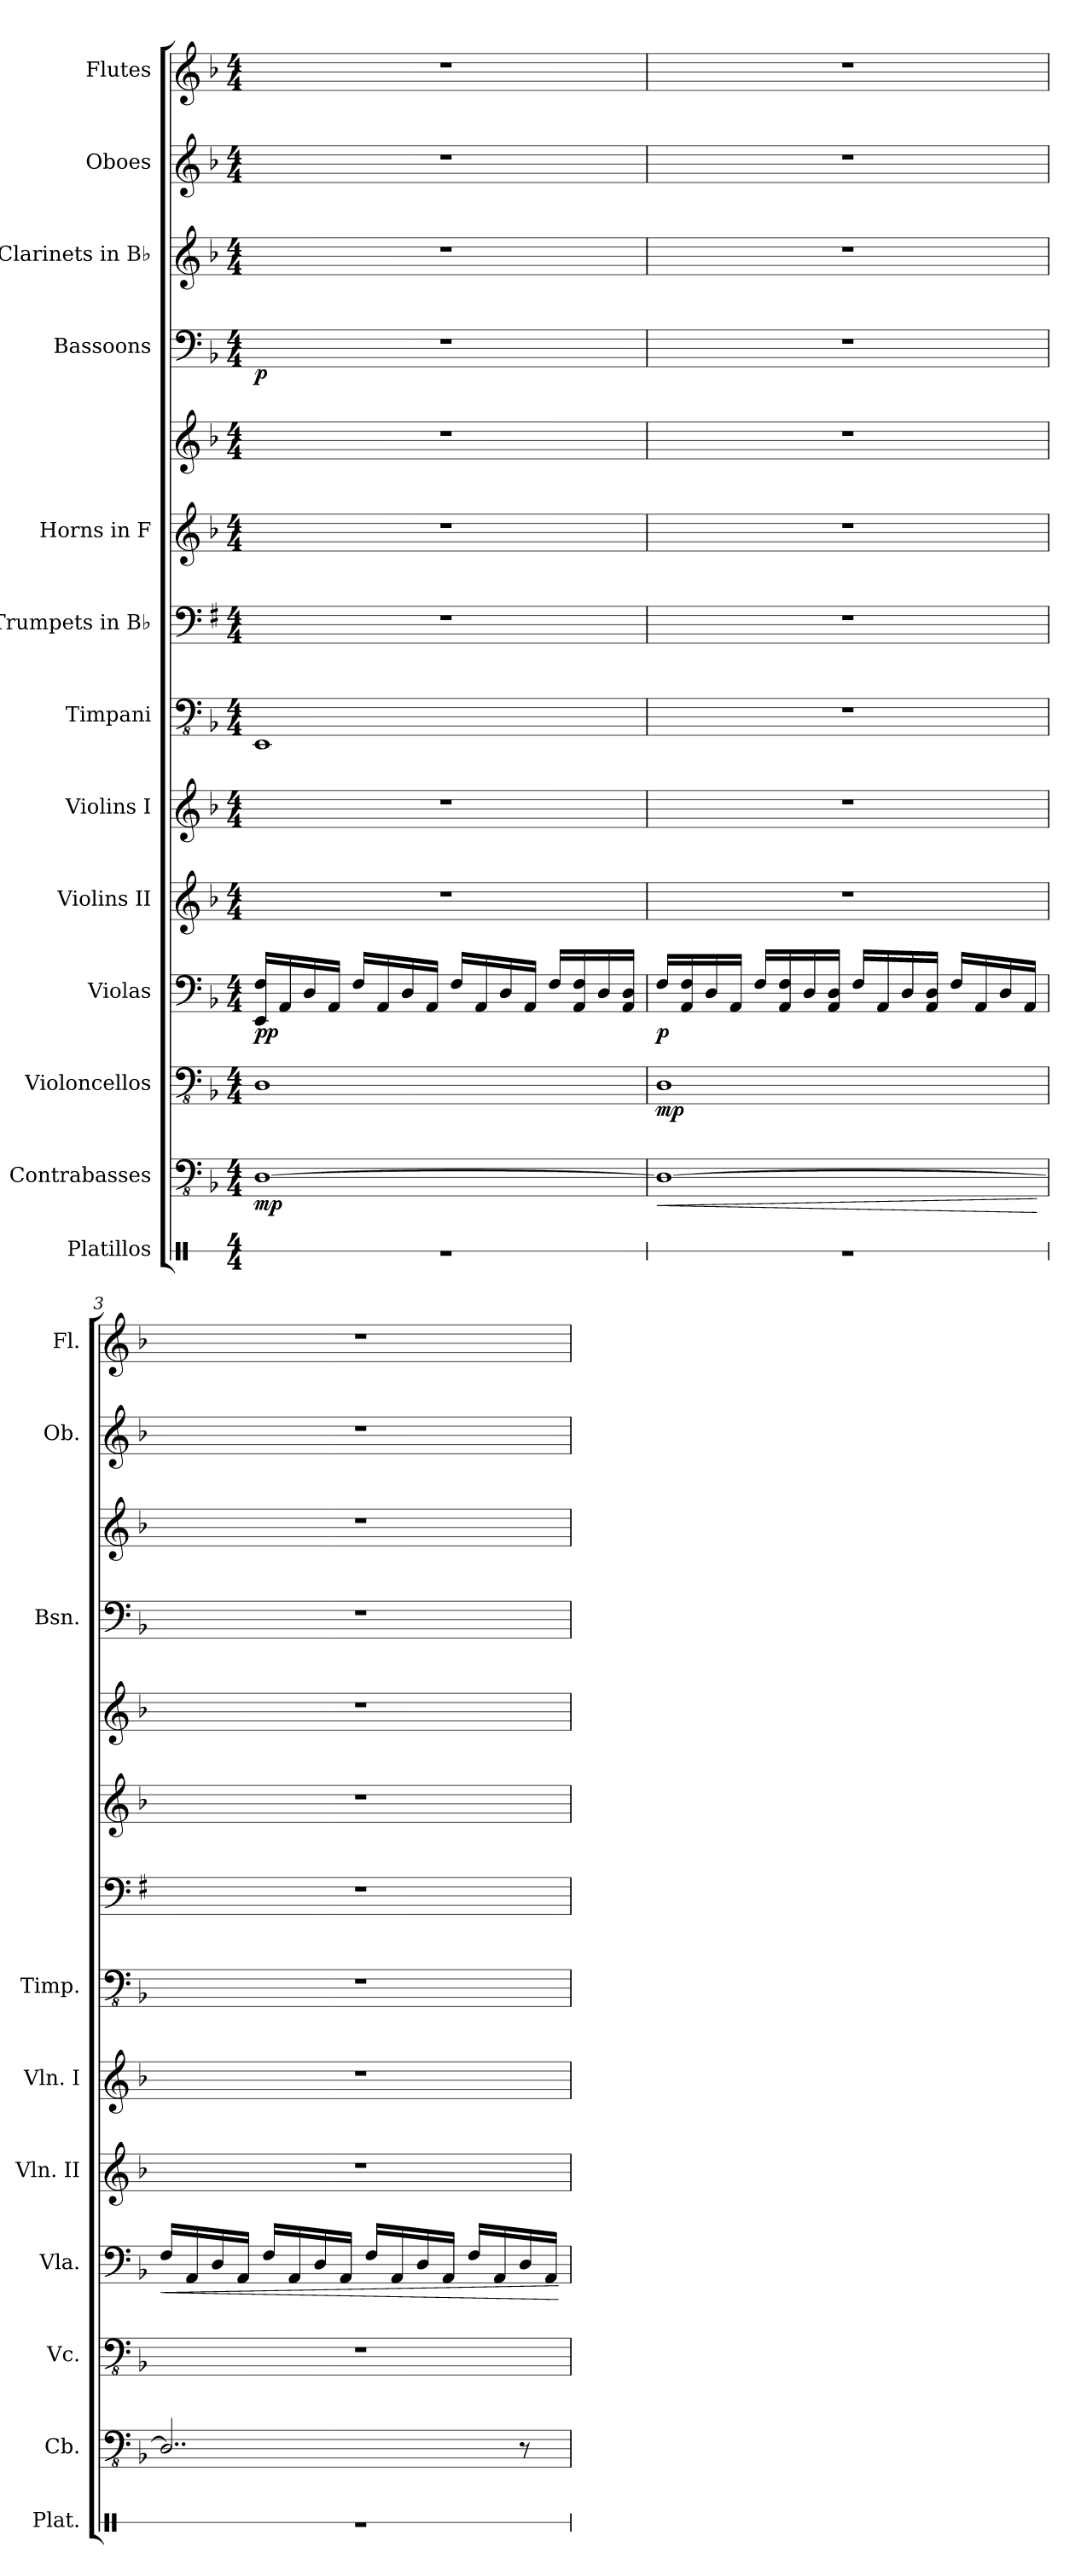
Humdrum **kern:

**kern	**kern	**dynam	**kern	**dynam	**kern	**dynam	**kern	**kern	**kern	**kern	**kern	**kern	**kern	**dynam	**kern	**kern	**kern
*part13	*part12	*part12	*part11	*part11	*part10	*part10	*part9	*part8	*part7	*part6	*part5	*part5	*part4	*part4	*part3	*part2	*part1
*staff14	*staff13	*staff13	*staff12	*staff12	*staff11	*staff11	*staff10	*staff9	*staff8	*staff7	*staff6	*staff5	*staff4	*staff4	*staff3	*staff2	*staff1
*I"Platillos	*I"Contrabasses	*	*I"Violoncellos	*	*I"Violas	*	*I"Violins II	*I"Violins I	*I"Timpani	*I"Trumpets in B♭	*I"Horns in F	*	*I"Bassoons	*	*I"Clarinets in B♭	*I"Oboes	*I"Flutes
*I'Plat.	*I'Cb.	*	*I'Vc.	*	*I'Vla.	*	*I'Vln. II	*I'Vln. I	*I'Timp.	*	*	*	*I'Bsn.	*	*	*I'Ob.	*I'Fl.
*stria1	*	*	*	*	*	*	*	*	*	*	*	*	*	*	*	*	*
*clefX	*clefFv4	*	*clefFv4	*	*clefF4	*	*clefG2	*clefG2	*clefFv4	*clefF4	*clefG2	*clefG2	*clefF4	*	*clefG2	*clefG2	*clefG2
*	*ITrd7c12	*	*	*	*	*	*	*	*	*ITrd1c2	*ITrd4c7	*ITrd4c7	*	*	*ITrd1c2	*	*
*k[]	*k[b-]	*	*k[b-]	*	*k[b-]	*	*k[b-]	*k[b-]	*k[b-]	*k[b-]	*k[b-e-]	*k[b-e-]	*k[b-]	*	*k[b-e-a-]	*k[b-]	*k[b-]
*M4/4	*M4/4	*	*M4/4	*	*M4/4	*	*M4/4	*M4/4	*M4/4	*M4/4	*M4/4	*M4/4	*M4/4	*	*M4/4	*M4/4	*M4/4
*MM103	*MM103	*	*MM103	*	*MM103	*	*MM103	*MM103	*MM103	*MM103	*MM103	*MM103	*MM103	*	*MM103	*MM103	*MM103
=1	=1	=1	=1	=1	=1	=1	=1	=1	=1	=1	=1	=1	=1	=1	=1	=1	=1
!	!	!LO:DY:b	!	!	!	!LO:DY:b	!	!	!	!	!	!	!	!LO:DY:b	!	!	!
1r	[1DDD	mp	1DD	.	16EE/ 16F/LL	pp	1r	1r	1EEE	1r	1r	1r	1r	p	1r	1r	1r
.	.	.	.	.	16AA/	.	.	.	.	.	.	.	.	.	.	.	.
.	.	.	.	.	16D/	.	.	.	.	.	.	.	.	.	.	.	.
.	.	.	.	.	16AA/JJ	.	.	.	.	.	.	.	.	.	.	.	.
.	.	.	.	.	16F/LL	.	.	.	.	.	.	.	.	.	.	.	.
.	.	.	.	.	16AA/	.	.	.	.	.	.	.	.	.	.	.	.
.	.	.	.	.	16D/	.	.	.	.	.	.	.	.	.	.	.	.
.	.	.	.	.	16AA/JJ	.	.	.	.	.	.	.	.	.	.	.	.
.	.	.	.	.	16F/LL	.	.	.	.	.	.	.	.	.	.	.	.
.	.	.	.	.	16AA/	.	.	.	.	.	.	.	.	.	.	.	.
.	.	.	.	.	16D/	.	.	.	.	.	.	.	.	.	.	.	.
.	.	.	.	.	16AA/JJ	.	.	.	.	.	.	.	.	.	.	.	.
.	.	.	.	.	16F/LL	.	.	.	.	.	.	.	.	.	.	.	.
.	.	.	.	.	16AA/ 16F/	.	.	.	.	.	.	.	.	.	.	.	.
.	.	.	.	.	16D/	.	.	.	.	.	.	.	.	.	.	.	.
.	.	.	.	.	16AA/ 16D/JJ	.	.	.	.	.	.	.	.	.	.	.	.
=2	=2	=2	=2	=2	=2	=2	=2	=2	=2	=2	=2	=2	=2	=2	=2	=2	=2
!	!	!LO:HP:b	!	!LO:DY:b	!	!LO:DY:b	!	!	!	!	!	!	!	!	!	!	!
1r	1DDD_	<	1DD	mp	16F/LL	p	1r	1r	1r	1r	1r	1r	1r	.	1r	1r	1r
.	.	.	.	.	16AA/ 16F/	.	.	.	.	.	.	.	.	.	.	.	.
.	.	.	.	.	16D/	.	.	.	.	.	.	.	.	.	.	.	.
.	.	.	.	.	16AA/JJ	.	.	.	.	.	.	.	.	.	.	.	.
.	.	.	.	.	16F/LL	.	.	.	.	.	.	.	.	.	.	.	.
.	.	.	.	.	16AA/ 16F/	.	.	.	.	.	.	.	.	.	.	.	.
.	.	.	.	.	16D/	.	.	.	.	.	.	.	.	.	.	.	.
.	.	.	.	.	16AA/ 16D/JJ	.	.	.	.	.	.	.	.	.	.	.	.
.	.	.	.	.	16F/LL	.	.	.	.	.	.	.	.	.	.	.	.
.	.	.	.	.	16AA/	.	.	.	.	.	.	.	.	.	.	.	.
.	.	.	.	.	16D/	.	.	.	.	.	.	.	.	.	.	.	.
.	.	.	.	.	16AA/ 16D/JJ	.	.	.	.	.	.	.	.	.	.	.	.
.	.	.	.	.	16F/LL	.	.	.	.	.	.	.	.	.	.	.	.
.	.	.	.	.	16AA/	.	.	.	.	.	.	.	.	.	.	.	.
.	.	.	.	.	16D/	.	.	.	.	.	.	.	.	.	.	.	.
.	.	.	.	.	16AA/JJ	.	.	.	.	.	.	.	.	.	.	.	.
.	.	[	.	.	.	.	.	.	.	.	.	.	.	.	.	.	.
!!LO:PB:g=z
=3	=3	=3	=3	=3	=3	=3	=3	=3	=3	=3	=3	=3	=3	=3	=3	=3	=3
!	!	!	!	!	!	!LO:HP:b	!	!	!	!	!	!	!	!	!	!	!
1r	2..DDD/]	.	1r	.	16F/LL	<	1r	1r	1r	1r	1r	1r	1r	.	1r	1r	1r
.	.	.	.	.	16AA/	.	.	.	.	.	.	.	.	.	.	.	.
.	.	.	.	.	16D/	.	.	.	.	.	.	.	.	.	.	.	.
.	.	.	.	.	16AA/JJ	.	.	.	.	.	.	.	.	.	.	.	.
.	.	.	.	.	16F/LL	.	.	.	.	.	.	.	.	.	.	.	.
.	.	.	.	.	16AA/	.	.	.	.	.	.	.	.	.	.	.	.
.	.	.	.	.	16D/	.	.	.	.	.	.	.	.	.	.	.	.
.	.	.	.	.	16AA/JJ	.	.	.	.	.	.	.	.	.	.	.	.
.	.	.	.	.	16F/LL	.	.	.	.	.	.	.	.	.	.	.	.
.	.	.	.	.	16AA/	.	.	.	.	.	.	.	.	.	.	.	.
.	.	.	.	.	16D/	.	.	.	.	.	.	.	.	.	.	.	.
.	.	.	.	.	16AA/JJ	.	.	.	.	.	.	.	.	.	.	.	.
.	.	.	.	.	16F/LL	.	.	.	.	.	.	.	.	.	.	.	.
.	.	.	.	.	16AA/	.	.	.	.	.	.	.	.	.	.	.	.
.	8r	.	.	.	16D/	.	.	.	.	.	.	.	.	.	.	.	.
.	.	.	.	.	16AA/JJ	.	.	.	.	.	.	.	.	.	.	.	.
.	.	.	.	.	.	[	.	.	.	.	.	.	.	.	.	.	.
=	=	=	=	=	=	=	=	=	=	=	=	=	=	=	=	=	=
*-	*-	*-	*-	*-	*-	*-	*-	*-	*-	*-	*-	*-	*-	*-	*-	*-	*-
